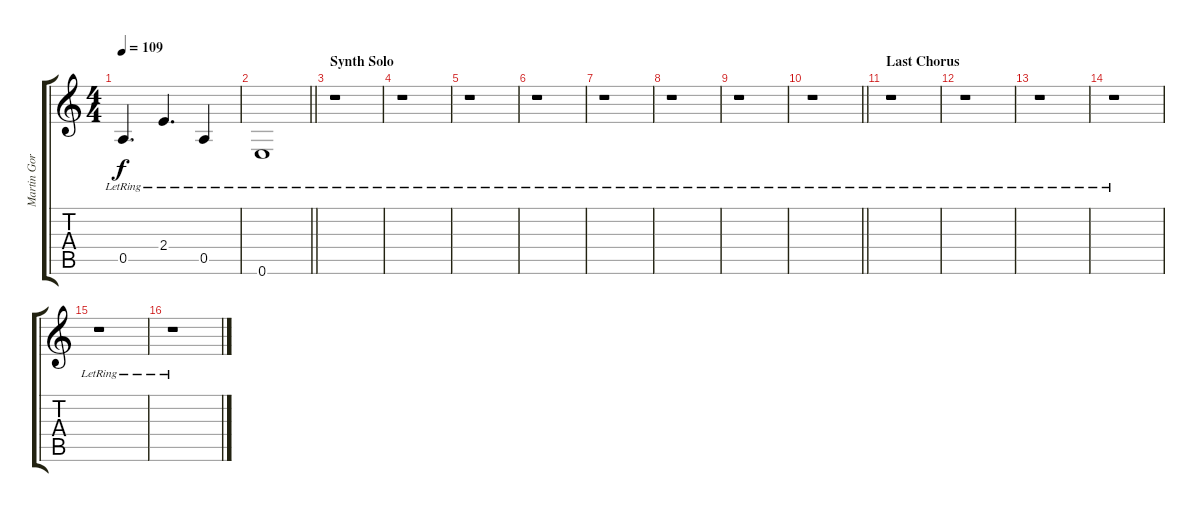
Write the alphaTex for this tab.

\track ("Martin Gore - Rythm Guitar II" "Martin Gor") {instrument acousticguitarsteel}
\staff {score tabs}
\tuning (E4 B3 G3 D3 A2 E2) {hide}
\ts (4 4)
\tempo 109
\clef g2
\ks c
0.5{lr}.4{d dy f} 2.4{lr}.4{d} 0.5{lr}.4 |
\barLineRight lightlight
0.6{lr}.1 |
\section ("" "Synth Solo")
r.1 |
r.1 |
r.1 |
r.1 |
r.1 |
r.1 |
r.1 |
\barLineRight lightlight
r.1 |
\section ("" "Last Chorus")
r.1 |
r.1 |
r.1 |
r.1 |
r.1 |
r.1
